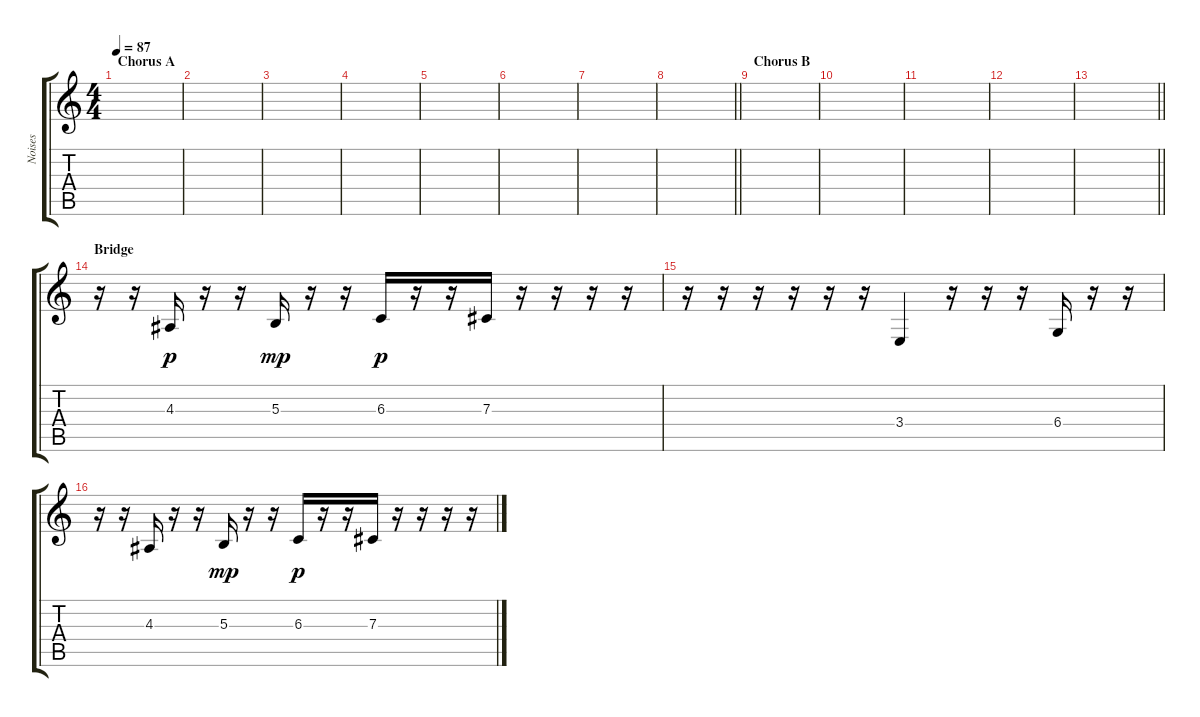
\track ("Noises" "Noises") {instrument guitarfretnoise}
\staff {score tabs}
\tuning (Eb4 Bb3 Gb3 Db3 Ab2 Db2) {hide}
\ts (4 4)
\section ("" "Chorus A")
\tempo 87
\clef g2
\ks c
|
|
|
|
|
|
|
\barLineRight lightlight
|
\section ("" "Chorus B")
|
|
|
|
\barLineRight lightlight
|
\section ("" "Bridge")
r.16{instrument guitarfretnoise} r.16 4.3.16{dy p} r.16 r.16 5.3.16{dy mp} r.16 r.16 6.3.16{dy p} r.16 r.16 7.3.16 r.16 r.16 r.16 r.16 |
r.16 r.16 r.16 r.16 r.16 r.16 3.4.4 r.16 r.16 r.16 6.4.16 r.16 r.16 |
r.16 r.16 4.3.16 r.16 r.16 5.3.16{dy mp} r.16 r.16 6.3.16{dy p} r.16 r.16 7.3.16 r.16 r.16 r.16 r.16
